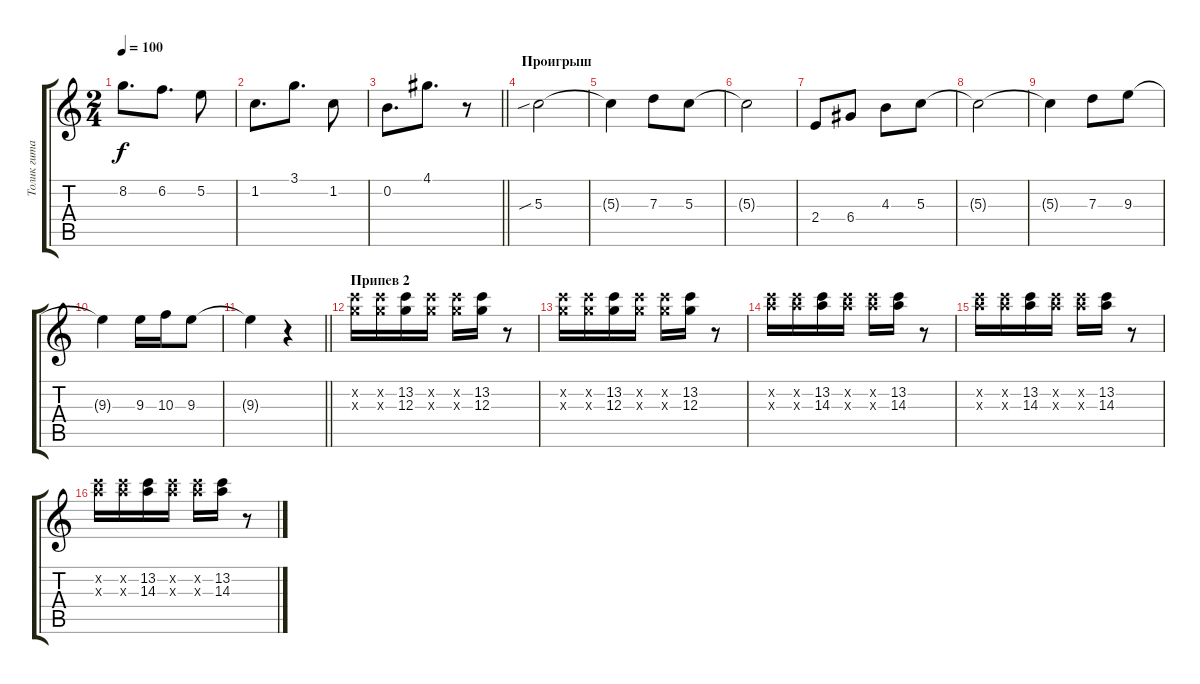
\track ("Толик гитара" "Толик гита") {instrument distortionguitar}
\staff {score tabs}
\tuning (E4 B3 G3 D3 A2 E2) {hide}
\ts (2 4)
\tempo 100
\clef g2
\ks c
8.2.8{d dy f} 6.2.8{d} 5.2.8 |
1.2.8{d} 3.1.8{d} 1.2.8 |
\barLineRight lightlight
0.2.8{d} 4.1.8{d} r.8{instrument distortionguitar} |
\section ("" "Проигрыш")
5.3{sib}.2 |
5.3{t}.4 7.3.8 5.3.8 |
5.3{t}.2 |
2.4.8 6.4.8 4.3.8 5.3.8 |
5.3{t}.2 |
5.3{t}.4 7.3.8 9.3.8 |
9.3{t}.4 9.3.16 10.3.16 9.3.8 |
\barLineRight lightlight
9.3{t}.4 r.4 |
\section ("" "Припев 2")
(13.2{x} 12.3{x}).16{instrument electricguitarclean} (13.2{x} 12.3{x}).16 (13.2 12.3).16 (13.2{x} 12.3{x}).16 (13.2{x} 12.3{x}).16 (13.2 12.3).16 r.8 |
(13.2{x} 12.3{x}).16 (13.2{x} 12.3{x}).16 (13.2 12.3).16 (13.2{x} 12.3{x}).16 (13.2{x} 12.3{x}).16 (13.2 12.3).16 r.8 |
(13.2{x} 14.3{x}).16 (13.2{x} 14.3{x}).16 (13.2 14.3).16 (13.2{x} 14.3{x}).16 (13.2{x} 14.3{x}).16 (13.2 14.3).16 r.8 |
(13.2{x} 14.3{x}).16 (13.2{x} 14.3{x}).16 (13.2 14.3).16 (13.2{x} 14.3{x}).16 (13.2{x} 14.3{x}).16 (13.2 14.3).16 r.8 |
(13.2{x} 14.3{x}).16 (13.2{x} 14.3{x}).16 (13.2 14.3).16 (13.2{x} 14.3{x}).16 (13.2{x} 14.3{x}).16 (13.2 14.3).16 r.8
